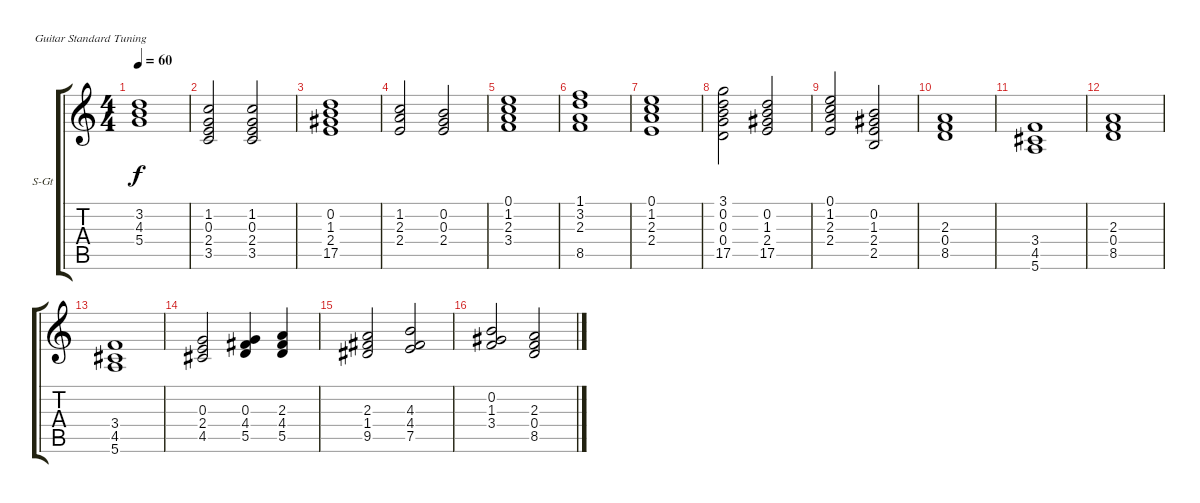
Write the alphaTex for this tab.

\bracketExtendMode groupsimilarinstruments
\firstSystemTrackNameOrientation horizontal
\otherSystemsTrackNameOrientation horizontal
\track ("Êëàâèøè" "S-Gt") {instrument brasssection}
\staff {score tabs}
\tuning (E4 B3 G3 D3 A2 E2)
\displaytranspose 12
\ts (4 4)
\tempo 60
\clef g2
\ks c
(3.2 4.3 5.4).1{dy f} |
(1.2 0.3 2.4 3.5).2 (1.2 0.3 2.4 3.5).2 |
(0.2 1.3 2.4 17.5).1 |
(1.2 2.3 2.4).2 (0.2 0.3 2.4).2 |
(0.1 1.2 2.3 3.4).1 |
(1.1 3.2 2.3 8.5).1 |
(0.1 1.2 2.3 2.4).1 |
(3.1 0.2 0.3 0.4 17.5).2 (0.2 1.3 2.4 17.5).2 |
(0.1 1.2 2.3 2.4).2 (0.2 1.3 2.4 2.5).2 |
(2.3 0.4 8.5).1 |
(3.4 4.5 5.6).1 |
(2.3 0.4 8.5).1 |
(3.4 4.5 5.6).1 |
(0.3 2.4 4.5).2 (0.3 4.4 5.5).4 (2.3 4.4 5.5).4 |
(2.3 1.4 9.5).2 (4.3 4.4 7.5).2 |
(0.2 1.3 3.4).2 (2.3 0.4 8.5).2
